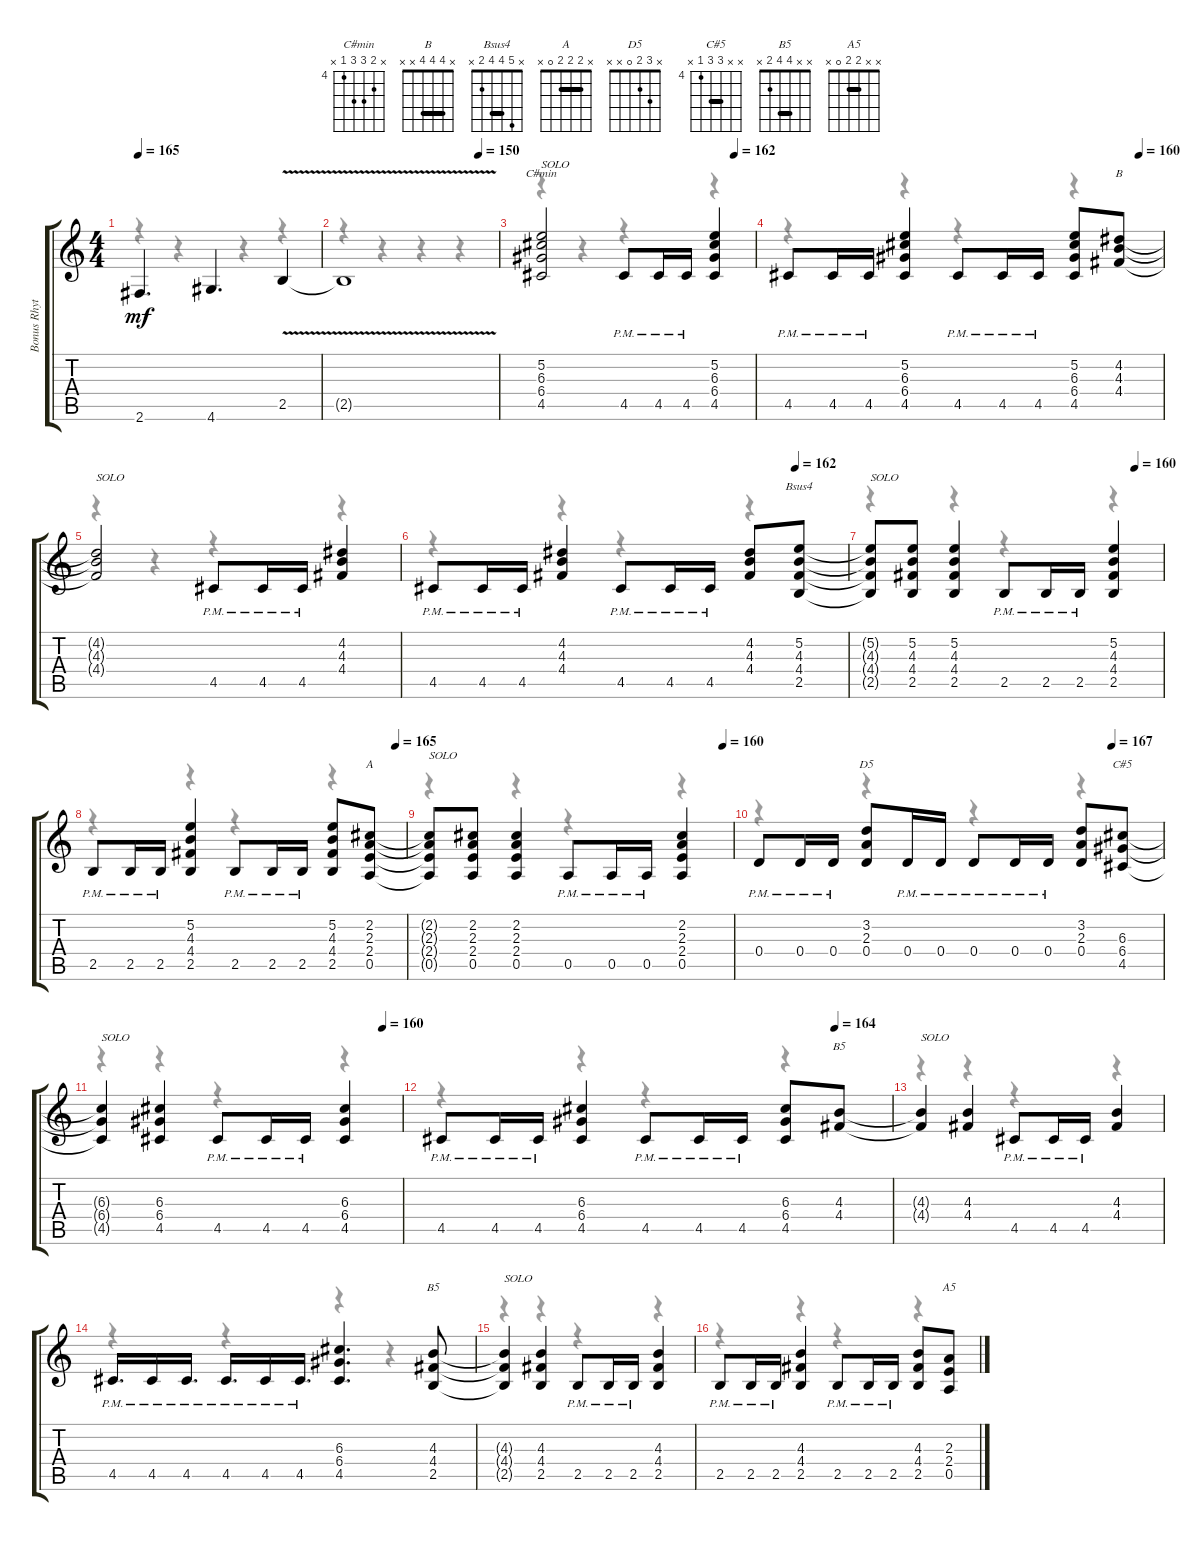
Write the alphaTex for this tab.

\track ("Bonus Rhythm" "Bonus Rhyt") {instrument overdrivenguitar}
\staff {score tabs}
\tuning (E4 B3 G3 D3 A2 E2) {hide}
\chord ("C#min" x 5 6 6 4 x) {firstfret 4}
\chord ("B" x 4 4 4 x x) {barre 4}
\chord ("Bsus4" x 5 4 4 2 x) {barre 4}
\chord ("A" x 2 2 2 0 x) {barre 2}
\chord ("D5" x 3 2 0 x x)
\chord ("C#5" x x 6 6 4 x) {firstfret 4 barre 6}
\chord ("B5" x x 4 4 x x) {barre 4}
\chord ("B5" x x 4 4 2 x) {barre 4}
\chord ("A5" x x 2 2 0 x) {barre 2}
\voice
\ts (4 4)
\tempo 165
\clef g2
\ks c
2.6.4{d dy mf} 4.6.4{d} 2.5{v}.4 |
\tempo (150 0.875)
2.5{v t}.1 |
\tempo (162 0.90625)
(5.2 6.3 6.4 4.5).2{ch "C#min" txt "SOLO"} 4.5{pm}.8 4.5{pm}.16 4.5{pm}.16 (5.2 6.3 6.4 4.5).4 |
\tempo (160 0.9375)
4.5{pm}.8 4.5{pm}.16 4.5{pm}.16 (5.2 6.3 6.4 4.5).4 4.5{pm}.8 4.5{pm}.16 4.5{pm}.16 (5.2 6.3 6.4 4.5).8 (4.2 4.3 4.4).8{ch "B"} |
(4.2{t} 4.3{t} 4.4{t}).2{txt "SOLO"} 4.5{pm}.8 4.5{pm}.16 4.5{pm}.16 (4.2 4.3 4.4).4 |
\tempo (162 0.875)
4.5{pm}.8 4.5{pm}.16 4.5{pm}.16 (4.2 4.3 4.4).4 4.5{pm}.8 4.5{pm}.16 4.5{pm}.16 (4.2 4.3 4.4).8 (5.2 4.3 4.4 2.5).8{ch "Bsus4"} |
\tempo (160 0.90625)
(5.2{t} 4.3{t} 4.4{t} 2.5{t}).8{txt "SOLO"} (5.2 4.3 4.4 2.5).8 (5.2 4.3 4.4 2.5).4 2.5{pm}.8 2.5{pm}.16 2.5{pm}.16 (5.2 4.3 4.4 2.5).4 |
\tempo (165 0.96875)
2.5{pm}.8 2.5{pm}.16 2.5{pm}.16 (5.2 4.3 4.4 2.5).4 2.5{pm}.8 2.5{pm}.16 2.5{pm}.16 (5.2 4.3 4.4 2.5).8 (2.2 2.3 2.4 0.5).8{ch "A"} |
\tempo (160 0.96875)
(2.2{t} 2.3{t} 2.4{t} 0.5{t}).8{txt "SOLO"} (2.2 2.3 2.4 0.5).8 (2.2 2.3 2.4 0.5).4 0.5{pm}.8 0.5{pm}.16 0.5{pm}.16 (2.2 2.3 2.4 0.5).4 |
\tempo (167 0.875)
0.4{pm}.8 0.4{pm}.16 0.4{pm}.16 (3.2 2.3 0.4).8{ch "D5"} 0.4{pm}.16 0.4{pm}.16 0.4{pm}.8 0.4{pm}.16 0.4{pm}.16 (3.2 2.3 0.4).8 (6.3 6.4 4.5).8{ch "C#5"} |
\tempo (160 0.9375)
(6.3{t} 6.4{t} 4.5{t}).4{txt "SOLO"} (6.3 6.4 4.5).4 4.5{pm}.8 4.5{pm}.16 4.5{pm}.16 (6.3 6.4 4.5).4 |
\tempo (164 0.875)
4.5{pm}.8 4.5{pm}.16 4.5{pm}.16 (6.3 6.4 4.5).4 4.5{pm}.8 4.5{pm}.16 4.5{pm}.16 (6.3 6.4 4.5).8 (4.3 4.4).8{ch "B5"} |
(4.3{t} 4.4{t}).4{txt "SOLO"} (4.3 4.4).4 4.5{pm}.8 4.5{pm}.16 4.5{pm}.16 (4.3 4.4).4 |
4.5{pm}.16{d} 4.5{pm}.16 4.5{pm}.16{d} 4.5{pm}.16{d} 4.5{pm}.16 4.5{pm}.16{d} (6.3 6.4 4.5).4{d} (4.3 4.4 2.5).8{ch "B5"} |
(4.3{t} 4.4{t} 2.5{t}).4{txt "SOLO"} (4.3 4.4 2.5).4 2.5{pm}.8 2.5{pm}.16 2.5{pm}.16 (4.3 4.4 2.5).4 |
2.5{pm}.8 2.5{pm}.16 2.5{pm}.16 (4.3 4.4 2.5).4 2.5{pm}.8 2.5{pm}.16 2.5{pm}.16 (4.3 4.4 2.5).8 (2.3 2.4 0.5).8{ch "A5"}
\voice
\clef g2
\ottava regular
\simile none
\ks c
r.4{dy f} r.4 r.4 r.4 |
r.4 r.4 r.4 r.4 |
r.4 r.4 r.4 r.4 |
r.4 r.4 r.4 r.4 |
r.4 r.4 r.4 r.4 |
r.4 r.4 r.4 r.4 |
r.4 r.4 r.4 r.4 |
r.4 r.4 r.4 r.4 |
r.4 r.4 r.4 r.4 |
r.4 r.4 r.4 r.4 |
r.4 r.4 r.4 r.4 |
r.4 r.4 r.4 r.4 |
r.4 r.4 r.4 r.4 |
r.4 r.4 r.4 r.4 |
r.4 r.4 r.4 r.4 |
r.4 r.4 r.4 r.4
